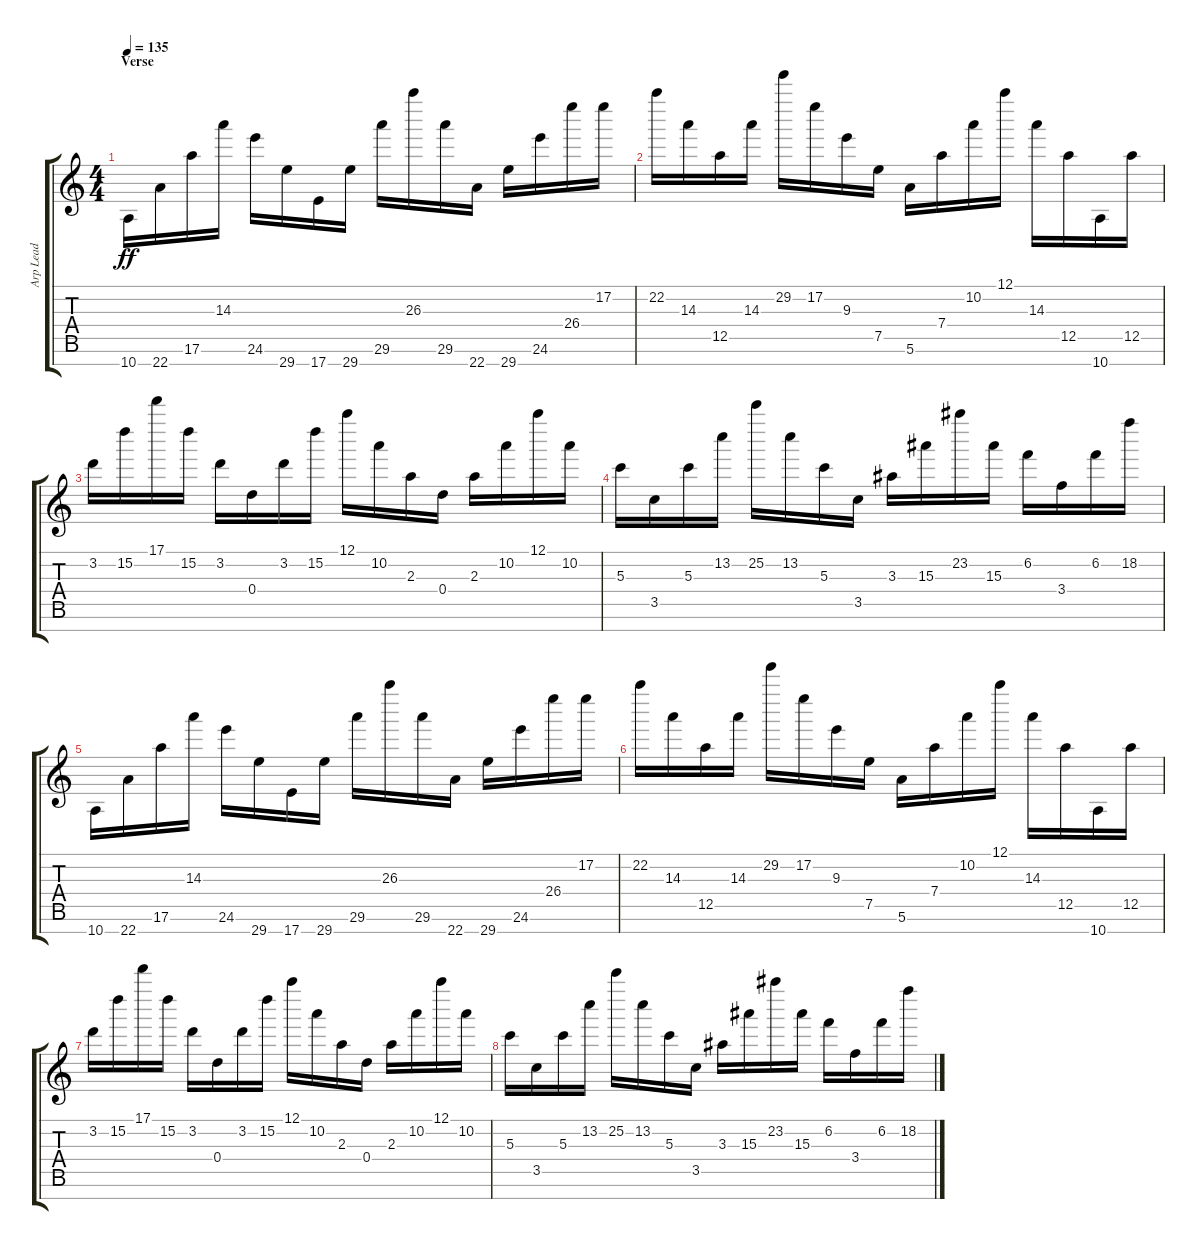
\track ("Arp Lead" "Arp Lead") {instrument lead2sawtooth}
\staff {score tabs}
\tuning (A6 B5 G5 D5 A4 E4 B2) {hide}
\ts (4 4)
\section ("" "Verse")
\tempo 135
\clef g2
\ks c
10.7.16{dy ff} 22.7.16 17.6.16 14.3.16 24.6.16 29.7.16 17.7.16 29.7.16 29.6.16 26.3.16 29.6.16 22.7.16 29.7.16 24.6.16 26.4.16 17.2.16 |
22.2.16 14.3.16 12.5.16 14.3.16 29.2.16 17.2.16 9.3.16 7.5.16 5.6.16 7.4.16 10.2.16 12.1.16 14.3.16 12.5.16 10.7.16 12.5.16 |
3.2.16 15.2.16 17.1.16 15.2.16 3.2.16 0.4.16 3.2.16 15.2.16 12.1.16 10.2.16 2.3.16 0.4.16 2.3.16 10.2.16 12.1.16 10.2.16 |
5.3.16 3.5.16 5.3.16 13.2.16 25.2.16 13.2.16 5.3.16 3.5.16 3.3.16 15.3.16 23.2.16 15.3.16 6.2.16 3.4.16 6.2.16 18.2.16 |
10.7.16 22.7.16 17.6.16 14.3.16 24.6.16 29.7.16 17.7.16 29.7.16 29.6.16 26.3.16 29.6.16 22.7.16 29.7.16 24.6.16 26.4.16 17.2.16 |
22.2.16 14.3.16 12.5.16 14.3.16 29.2.16 17.2.16 9.3.16 7.5.16 5.6.16 7.4.16 10.2.16 12.1.16 14.3.16 12.5.16 10.7.16 12.5.16 |
3.2.16 15.2.16 17.1.16 15.2.16 3.2.16 0.4.16 3.2.16 15.2.16 12.1.16 10.2.16 2.3.16 0.4.16 2.3.16 10.2.16 12.1.16 10.2.16 |
5.3.16 3.5.16 5.3.16 13.2.16 25.2.16 13.2.16 5.3.16 3.5.16 3.3.16 15.3.16 23.2.16 15.3.16 6.2.16 3.4.16 6.2.16 18.2.16
